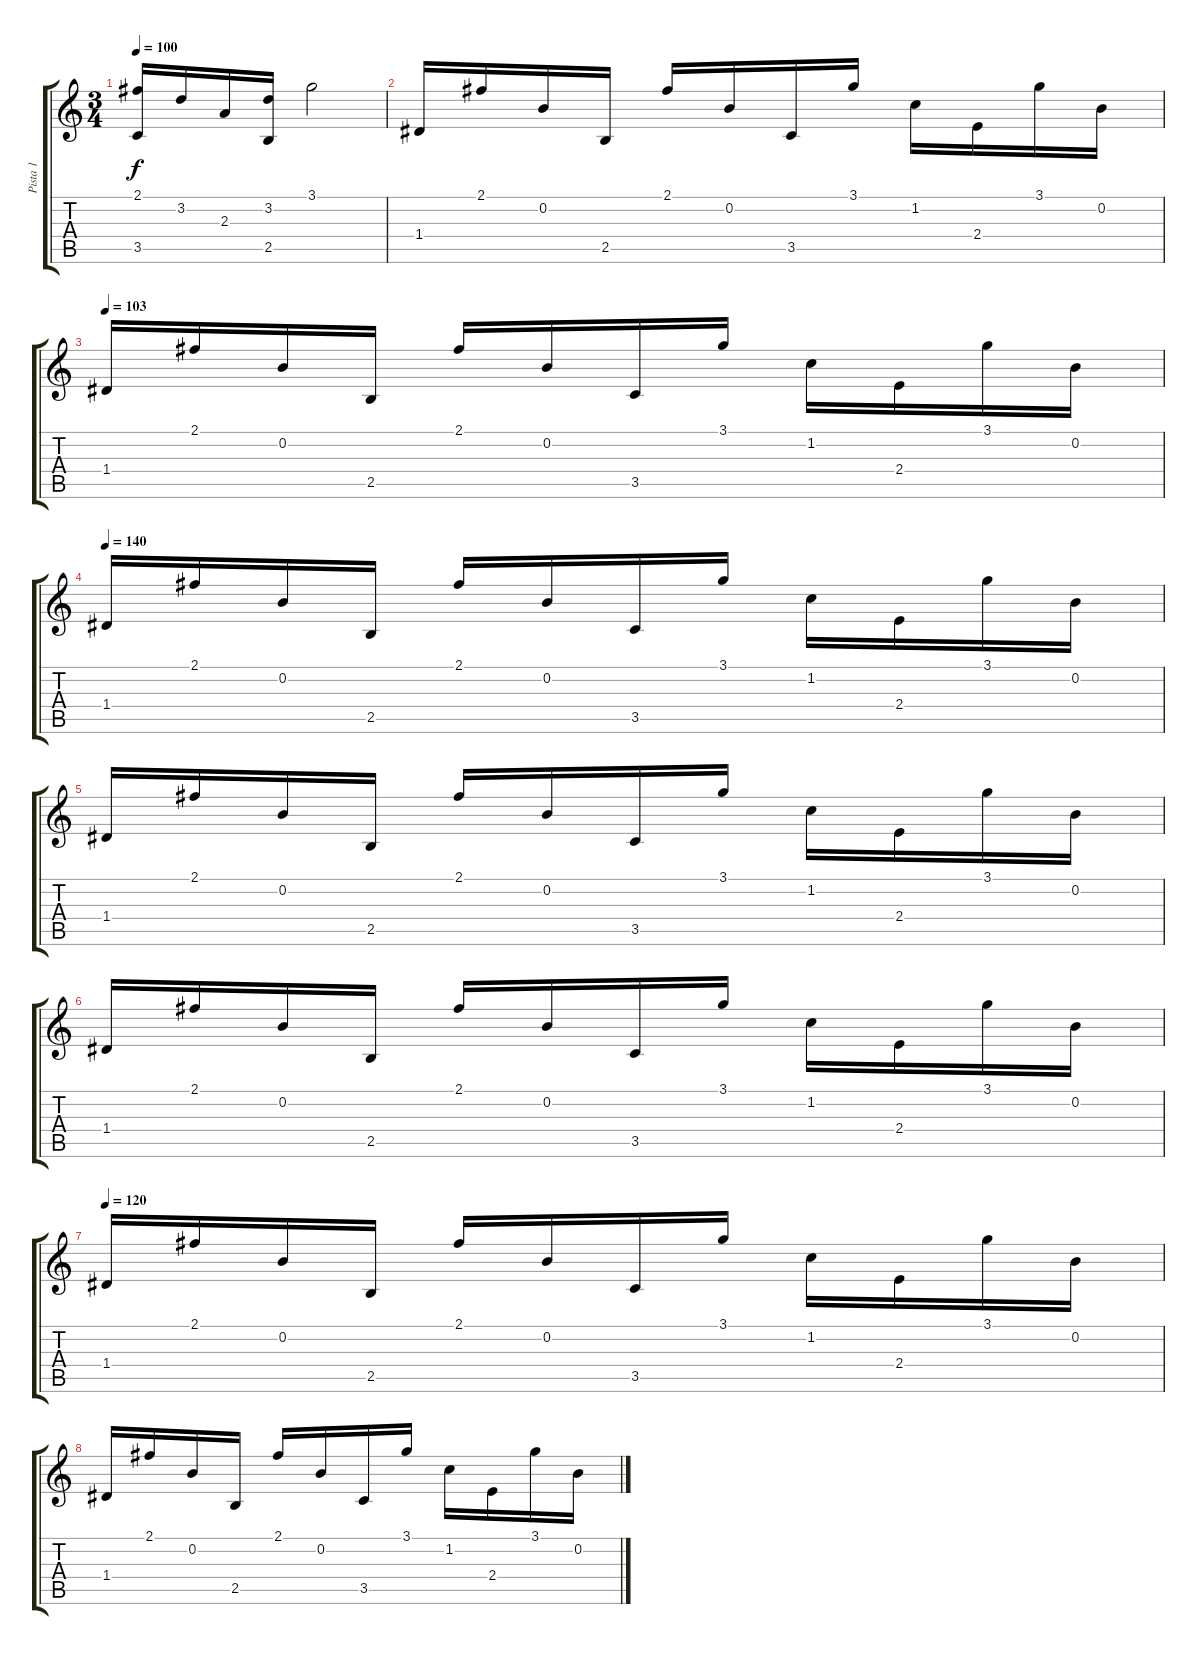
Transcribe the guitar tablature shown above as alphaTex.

\track ("Pista 1" "Pista 1") {instrument acousticguitarnylon}
\staff {score tabs}
\tuning (E4 B3 G3 D3 A2 E2) {hide}
\ts (3 4)
\tempo 100
\clef g2
\ks c
(2.1 3.5).16{dy f} 3.2.16 2.3.16 (3.2 2.5).16 3.1.2 |
1.4.16 2.1.16 0.2.16 2.5.16 2.1.16 0.2.16 3.5.16 3.1.16 1.2.16 2.4.16 3.1.16 0.2.16 |
\tempo 103
1.4.16 2.1.16 0.2.16 2.5.16 2.1.16 0.2.16 3.5.16 3.1.16 1.2.16 2.4.16 3.1.16 0.2.16 |
\tempo 140
1.4.16 2.1.16 0.2.16 2.5.16 2.1.16 0.2.16 3.5.16 3.1.16 1.2.16 2.4.16 3.1.16 0.2.16 |
1.4.16 2.1.16 0.2.16 2.5.16 2.1.16 0.2.16 3.5.16 3.1.16 1.2.16 2.4.16 3.1.16 0.2.16 |
1.4.16 2.1.16 0.2.16 2.5.16 2.1.16 0.2.16 3.5.16 3.1.16 1.2.16 2.4.16 3.1.16 0.2.16 |
\tempo 120
1.4.16 2.1.16 0.2.16 2.5.16 2.1.16 0.2.16 3.5.16 3.1.16 1.2.16 2.4.16 3.1.16 0.2.16 |
1.4.16 2.1.16 0.2.16 2.5.16 2.1.16 0.2.16 3.5.16 3.1.16 1.2.16 2.4.16 3.1.16 0.2.16
